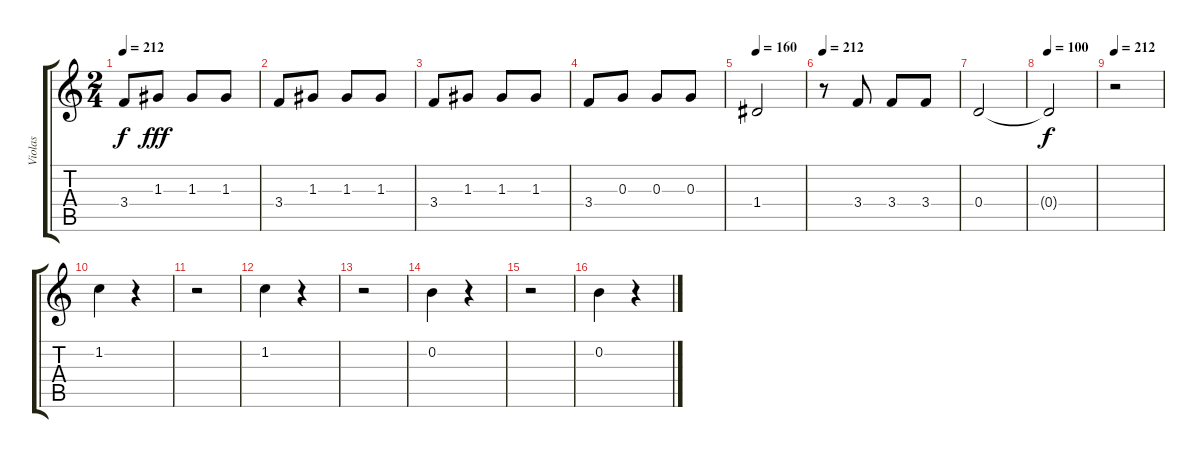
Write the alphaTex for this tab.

\track ("Violas" "Violas") {instrument contrabass}
\staff {score tabs}
\tuning (E4 B3 G3 D3 A2 E2) {hide}
\ts (2 4)
\tempo 212
\clef g2
\ks c
3.4{t}.8{dy f} 1.3.8{dy fff} 1.3.8 1.3.8 |
3.4.8 1.3.8 1.3.8 1.3.8 |
3.4.8 1.3.8 1.3.8 1.3.8 |
3.4.8 0.3.8 0.3.8 0.3.8 |
\tempo 160
1.4.2 |
\tempo 212
r.8 3.4.8 3.4.8 3.4.8 |
0.4.2 |
\tempo 100
0.4{t}.2{dy f} |
\tempo 212
r.2 |
1.2.4 r.4 |
r.2 |
1.2.4 r.4 |
r.2 |
0.2.4 r.4 |
r.2 |
0.2.4 r.4
